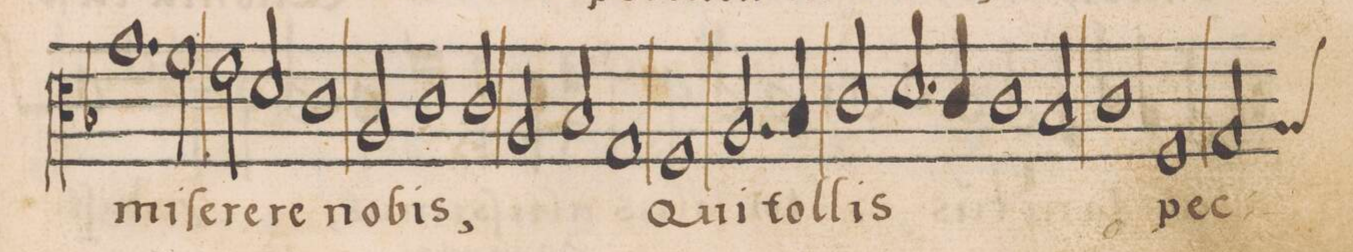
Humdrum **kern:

**kern	**text
*I"TENOR	*
*clefC3	*
*k[b-]	*
*met(C|)	*
*M2/1	*
1.g\	mi-
2f\	-ſe-
=104-	=104-
2e\	-re-
2d/	.
1c\	-re
=105-	=105-
2A/	no-
1c\	.
2c/	-bis,
=106-	=106-
2A/	.
2B-/	.
1G/	.
=107-	=107-
1F/	Qui
2.A/	tol-
4B-/	.
=108-	=108-
2c/	-lis
2.d/	.
4c/	.
1c\	.
=109-	=109-
2B-/	.
1c\	.
=110-	=110-
1F/	pec-
*custos:A	*
2G/	.
*-	*-
